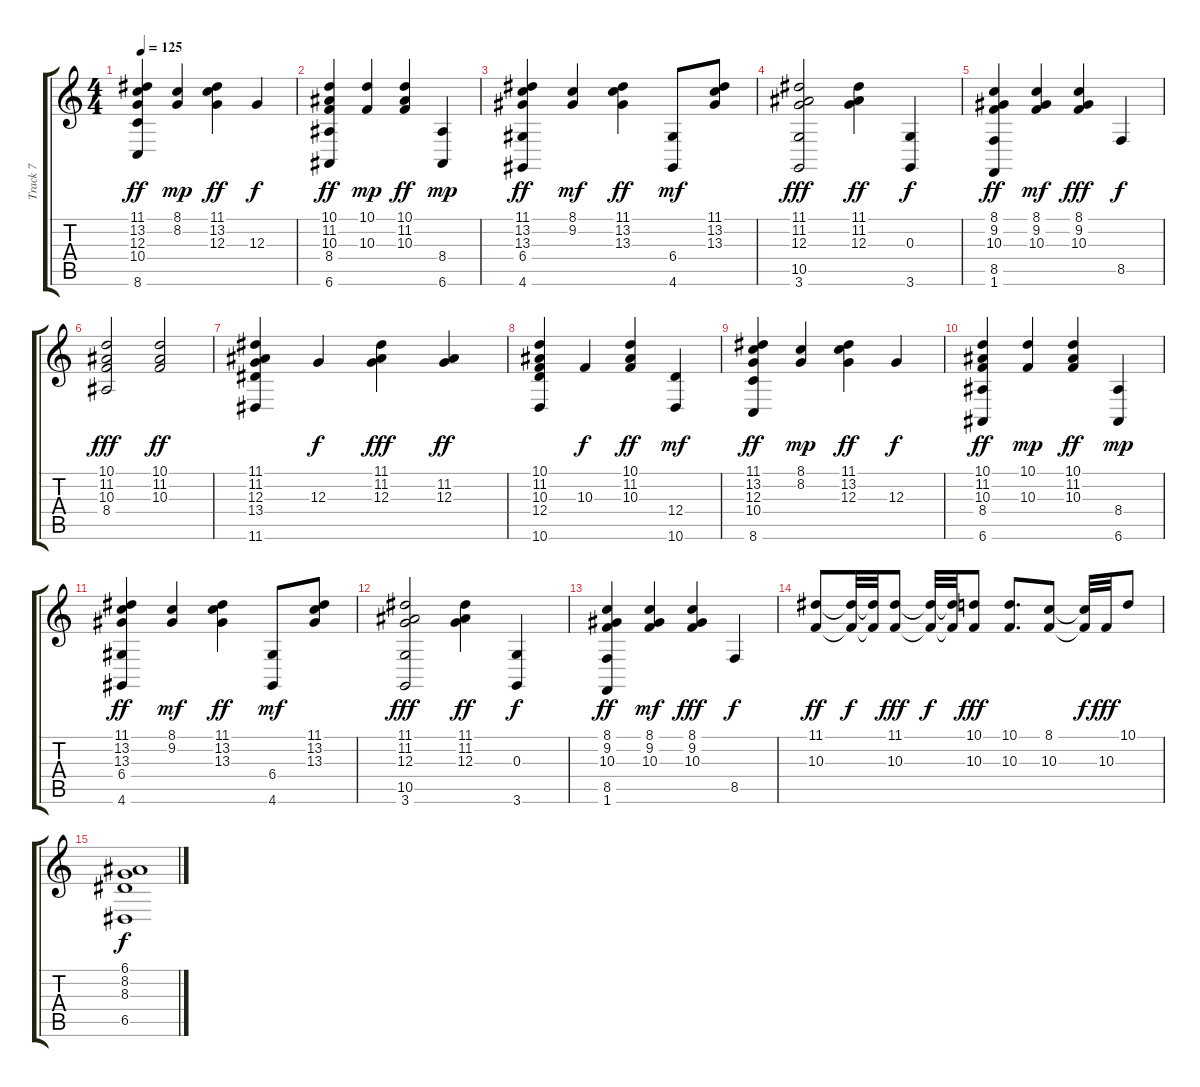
\track ("Track 7" "Track 7") {instrument acousticgrandpiano}
\staff {score tabs}
\tuning (E4 B3 G3 D3 A2 E2) {hide}
\ts (4 4)
\tempo 125
\clef g2
\ks c
(11.1 13.2 12.3 10.4 8.6).4{dy ff} (8.1 8.2).4{dy mp} (11.1 13.2 12.3).4{dy ff} 12.3.4{dy f} |
(10.1 11.2 10.3 8.4 6.6).4{dy ff} (10.1 10.3).4{dy mp} (10.1 11.2 10.3).4{dy ff} (8.4 6.6).4{dy mp} |
(11.1 13.2 13.3 6.4 4.6).4{dy ff} (8.1 9.2).4{dy mf} (11.1 13.2 13.3).4{dy ff} (6.4 4.6).8{dy mf} (11.1 13.2 13.3).8 |
(11.1 11.2 12.3 10.5 3.6).2{dy fff} (11.1 11.2 12.3).4{dy ff} (0.3 3.6).4{dy f} |
(8.1 9.2 10.3 8.5 1.6).4{dy ff} (8.1 9.2 10.3).4{dy mf} (8.1 9.2 10.3).4{dy fff} 8.5.4{dy f} |
(10.1 11.2 10.3 8.4).2{dy fff} (10.1 11.2 10.3).2{dy ff} |
(11.1 11.2 12.3 13.4 11.6).4 12.3.4{dy f} (11.1 11.2 12.3).4{dy fff} (11.2 12.3).4{dy ff} |
(10.1 11.2 10.3 12.4 10.6).4 10.3.4{dy f} (10.1 11.2 10.3).4{dy ff} (12.4 10.6).4{dy mf} |
(11.1 13.2 12.3 10.4 8.6).4{dy ff} (8.1 8.2).4{dy mp} (11.1 13.2 12.3).4{dy ff} 12.3.4{dy f} |
(10.1 11.2 10.3 8.4 6.6).4{dy ff} (10.1 10.3).4{dy mp} (10.1 11.2 10.3).4{dy ff} (8.4 6.6).4{dy mp} |
(11.1 13.2 13.3 6.4 4.6).4{dy ff} (8.1 9.2).4{dy mf} (11.1 13.2 13.3).4{dy ff} (6.4 4.6).8{dy mf} (11.1 13.2 13.3).8 |
(11.1 11.2 12.3 10.5 3.6).2{dy fff} (11.1 11.2 12.3).4{dy ff} (0.3 3.6).4{dy f} |
(8.1 9.2 10.3 8.5 1.6).4{dy ff} (8.1 9.2 10.3).4{dy mf} (8.1 9.2 10.3).4{dy fff} 8.5.4{dy f} |
(11.1 10.3).8{dy ff} (11.1{t} 10.3{t}).32{dy f} (11.1{t} 10.3{t}).32 (11.1 10.3).8{dy fff} (11.1{t} 10.3{t}).32{dy f} (11.1{t} 10.3{t}).32 (10.1 10.3).8{dy fff} (10.1 10.3).8{d} (8.1 10.3).8 (8.1{t} 10.3{t}).32{dy f} 10.3.32{dy fff} 10.1.8 |
(6.1 8.2 8.3 6.5).1{dy f}
